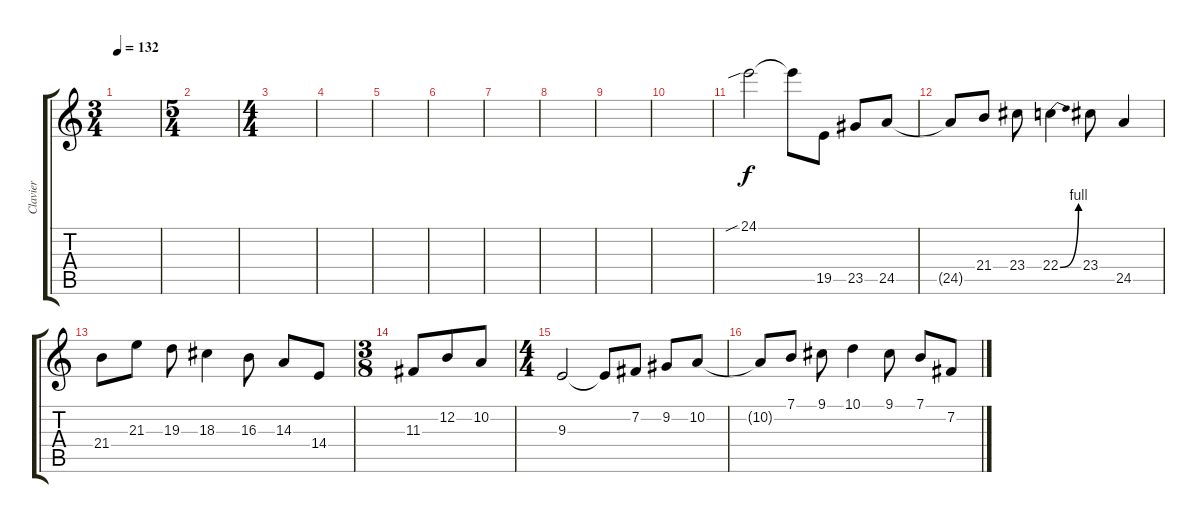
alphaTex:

\track ("Clavier" "Clavier") {instrument lead1square}
\staff {score tabs}
\tuning (E4 B3 G3 D3 A2 E2) {hide}
\ts (3 4)
\tempo 132
\clef g2
\ks c
|
\ts (5 4)
|
\ts (4 4)
|
|
|
|
|
|
|
|
24.1{sib}.2 24.1{t}.8 19.5.8{instrument lead1square} 23.5.8 24.5.8 |
24.5{t}.8 21.4.8 23.4.8 22.4{be (bend 0 0 60 4)}.4 23.4.8 24.5.4 |
21.4.8 21.3.8 19.3.8 18.3.4 16.3.8 14.3.8 14.4.8 |
\ts (3 8)
11.3.8 12.2.8 10.2.8 |
\ts (4 4)
9.3.2 9.3{t}.8 7.2.8 9.2.8 10.2.8 |
10.2{t}.8 7.1.8 9.1.8 10.1.4 9.1.8 7.1.8 7.2.8
